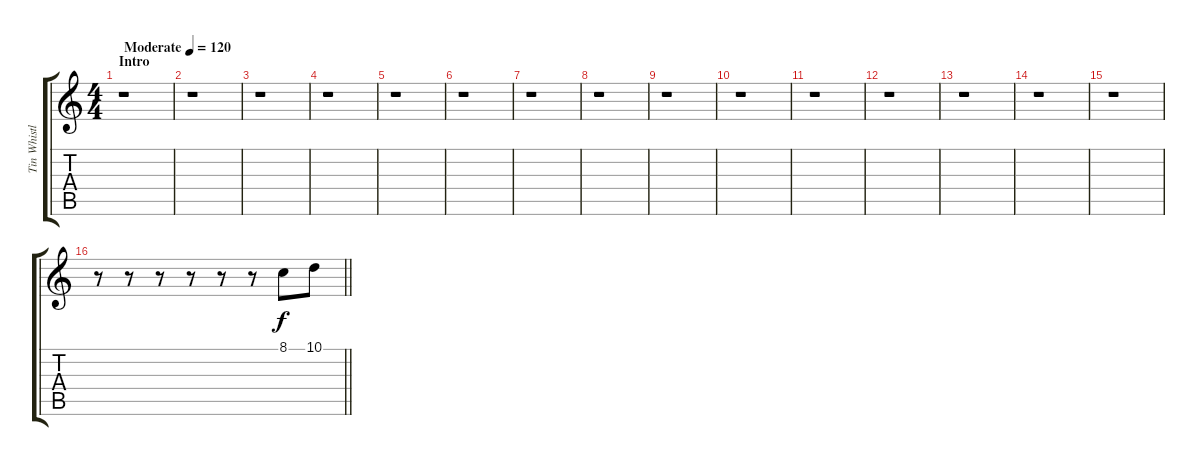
\track ("Tin Whistle" "Tin Whistl") {instrument recorder}
\staff {score tabs}
\tuning (E4 B3 G3 D3 A2 E2) {hide}
\ts (4 4)
\section ("" "Intro")
\tempo (120 "Moderate")
\clef g2
\ks c
r.1{dy f instrument recorder} |
r.1 |
r.1 |
r.1 |
r.1 |
r.1 |
r.1 |
r.1 |
r.1 |
r.1 |
r.1 |
r.1 |
r.1 |
r.1 |
r.1 |
\barLineRight lightlight
r.8 r.8 r.8 r.8 r.8 r.8 8.1.8 10.1.8
